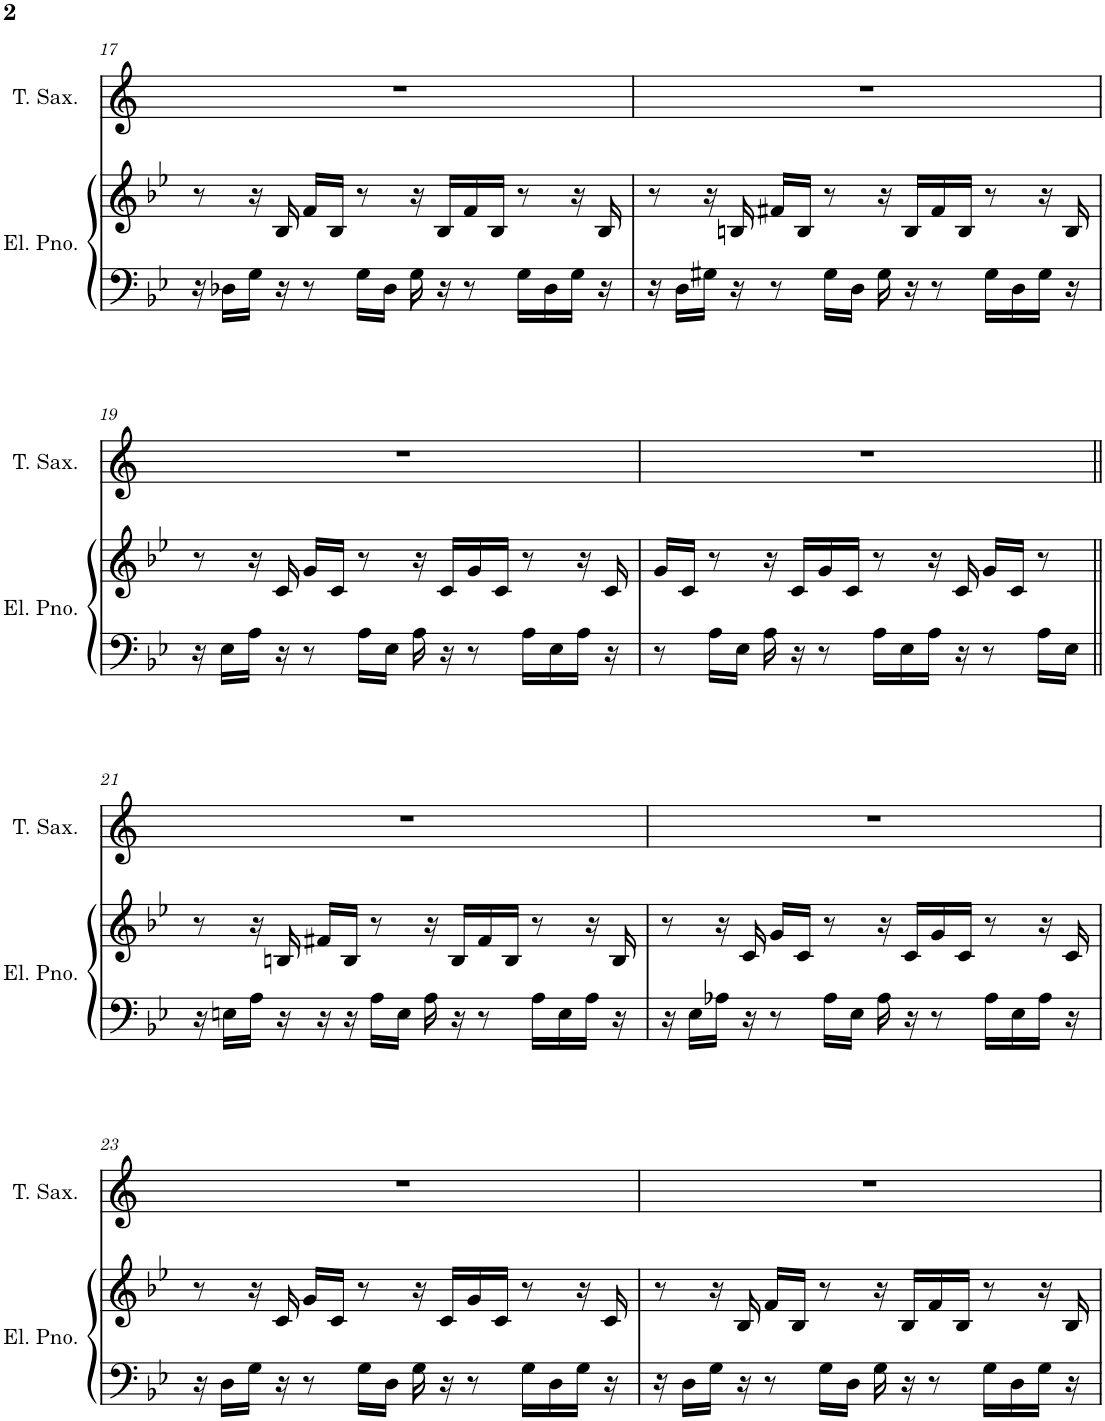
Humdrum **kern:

**kern	**kern	**kern
*part2	*part2	*part1
*staff3	*staff2	*staff1
*I"Electric Piano	*	*I"Tenor Saxophone
*I'El. Pno.	*	*I'T. Sax.
!!LO:PB:g=z
*clefF4	*clefG2	*clefG2
*	*	*Trd8c14
*k[b-e-]	*k[b-e-]	*k[]
*M4/4	*M4/4	*M4/4
=17	=17	=17
16r	8r	1r
16D-X\LL	.	.
16G\JJ	16r	.
16r	16B-/	.
8r	16f/LL	.
.	16B-/JJ	.
16G\LL	8r	.
16D-\JJ	.	.
16G\	16r	.
16r	16B-/LL	.
8r	16f/	.
.	16B-/JJ	.
16G\LL	8r	.
16D-\	.	.
16G\JJ	16r	.
16r	16B-/	.
=18	=18	=18
16r	8r	1r
16D\LL	.	.
16G#X\JJ	16r	.
16r	16Bn/	.
8r	16f#X/LL	.
.	16B/JJ	.
16G#\LL	8r	.
16D\JJ	.	.
16G#\	16r	.
16r	16B/LL	.
8r	16f#/	.
.	16B/JJ	.
16G#\LL	8r	.
16D\	.	.
16G#\JJ	16r	.
16r	16B/	.
!!LO:LB:g=z
=19	=19	=19
16r	8r	1r
16E-\LL	.	.
16A\JJ	16r	.
16r	16c/	.
8r	16g/LL	.
.	16c/JJ	.
16A\LL	8r	.
16E-\JJ	.	.
16A\	16r	.
16r	16c/LL	.
8r	16g/	.
.	16c/JJ	.
16A\LL	8r	.
16E-\	.	.
16A\JJ	16r	.
16r	16c/	.
=20	=20	=20
8r	16g/LL	1r
.	16c/JJ	.
16A\LL	8r	.
16E-\JJ	.	.
16A\	16r	.
16r	16c/LL	.
8r	16g/	.
.	16c/JJ	.
16A\LL	8r	.
16E-\	.	.
16A\JJ	16r	.
16r	16c/	.
8r	16g/LL	.
.	16c/JJ	.
16A\LL	8r	.
16E-\JJ	.	.
!!LO:LB:g=z
=21||	=21||	=21||
16r	8r	1r
16En\LL	.	.
16A\JJ	16r	.
16r	16Bn/	.
16r	16f#X/LL	.
16r	16B/JJ	.
16A\LL	8r	.
16E\JJ	.	.
16A\	16r	.
16r	16B/LL	.
8r	16f#/	.
.	16B/JJ	.
16A\LL	8r	.
16E\	.	.
16A\JJ	16r	.
16r	16B/	.
=22	=22	=22
16r	8r	1r
16E-\LL	.	.
16A-X\JJ	16r	.
16r	16c/	.
8r	16g/LL	.
.	16c/JJ	.
16A-\LL	8r	.
16E-\JJ	.	.
16A-\	16r	.
16r	16c/LL	.
8r	16g/	.
.	16c/JJ	.
16A-\LL	8r	.
16E-\	.	.
16A-\JJ	16r	.
16r	16c/	.
!!LO:LB:g=z
=23	=23	=23
16r	8r	1r
16D\LL	.	.
16G\JJ	16r	.
16r	16c/	.
8r	16g/LL	.
.	16c/JJ	.
16G\LL	8r	.
16D\JJ	.	.
16G\	16r	.
16r	16c/LL	.
8r	16g/	.
.	16c/JJ	.
16G\LL	8r	.
16D\	.	.
16G\JJ	16r	.
16r	16c/	.
=24	=24	=24
16r	8r	1r
16D\LL	.	.
16G\JJ	16r	.
16r	16B-/	.
8r	16f/LL	.
.	16B-/JJ	.
16G\LL	8r	.
16D\JJ	.	.
16G\	16r	.
16r	16B-/LL	.
8r	16f/	.
.	16B-/JJ	.
16G\LL	8r	.
16D\	.	.
16G\JJ	16r	.
16r	16B-/	.
=	=	=
*-	*-	*-
